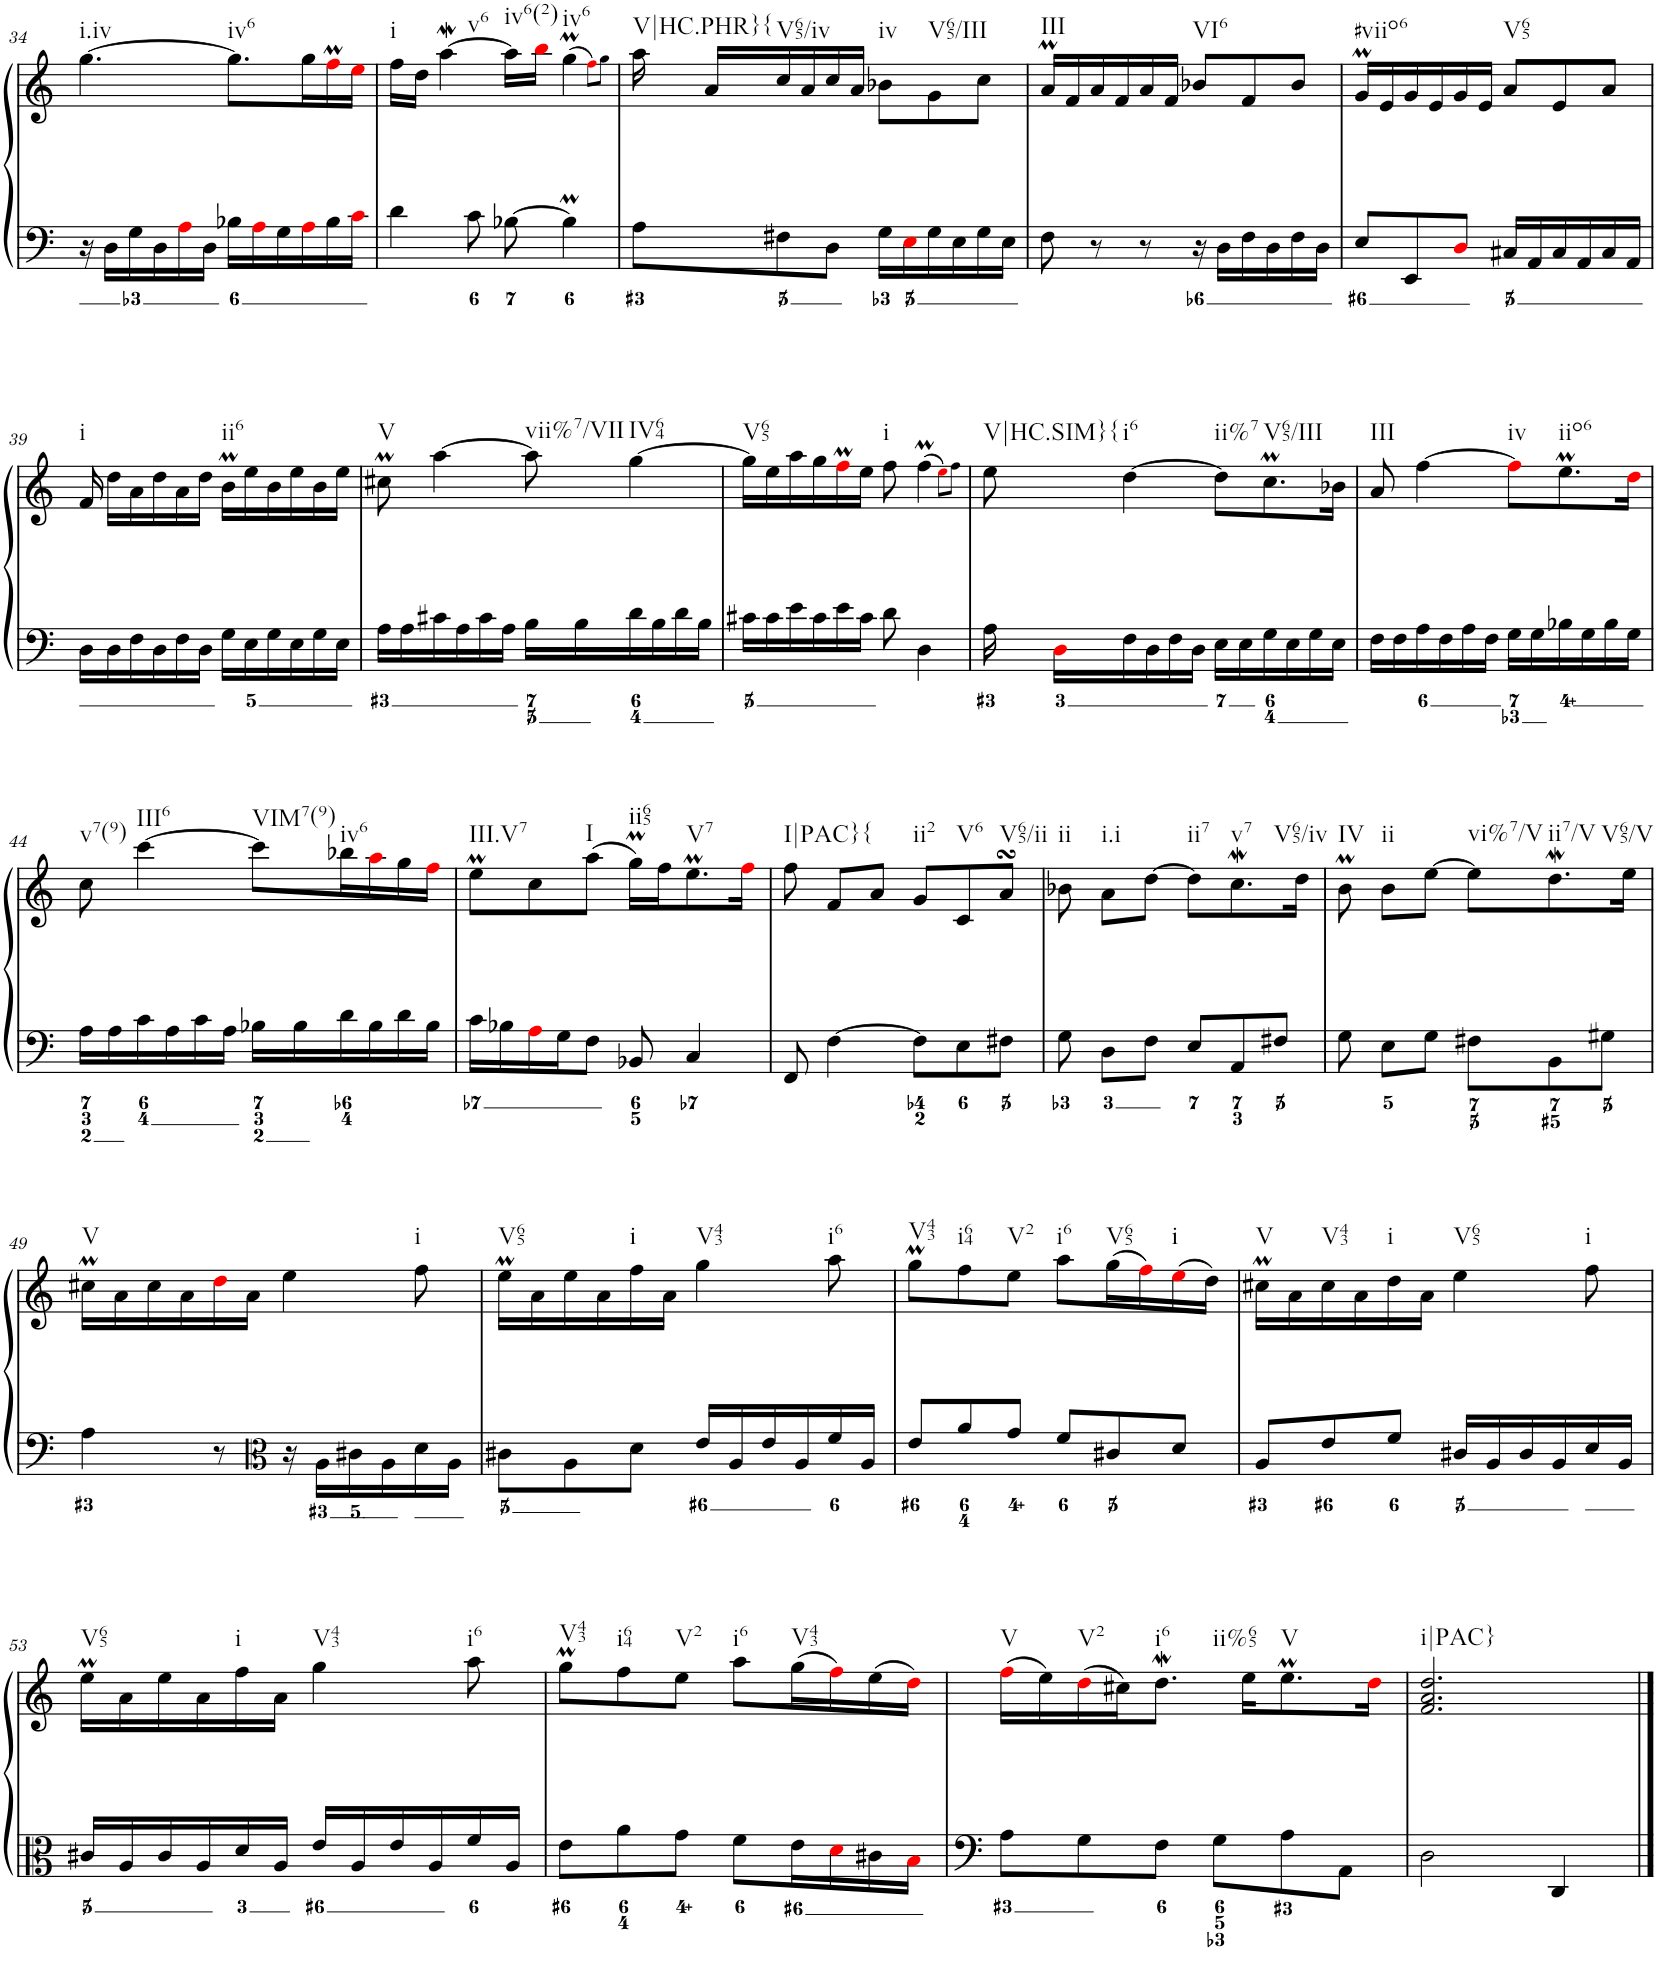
**kern	**kern
*part1	*part1
*staff2	*staff1
*I"Piano	*
*I'Pno.	*
!!LO:PB:g=z
*clefF4	*clefG2
*k[]	*k[]
*M6/8	*M6/8
=34	=34
!	!LO:TX:b:t=i.iv
16r	[4.gg\
16D\LL	.
16G\	.
16D\	.
16Ai\	.
16D\JJ	.
!	!LO:TX:b:t=iv6
16B-X\LL	8.gg\L]
16Ai\	.
16G\	.
16Ai\	16gg\L
16B-\	16ffMi\
16ci\JJ	16eei\JJ
=35	=35
!	!LO:TX:b:t=i
4d\	16ff\LL
.	16dd\JJ
!	!LO:TX:b:t=v6
.	[4aaW\
8c\	.
!	!LO:TX:b:t=iv6(2)
[8B-X\	16aa\LL]
.	16bbi\JJ
!	!LO:TX:b:t=iv6
4B-M\]	(4ggM\
.	8qffi\L)
.	8qgg\J
=36	=36
!	!LO:TX:b:t=V|HC.PHR}{
8A\L	16aa\
.	16a/LL
!	!LO:TX:b:t=V65/iv
8F#X\	16cc/
.	16a/
8D\J	16cc/
.	16a/JJ
!	!LO:TX:b:t=iv
16G\LL	8b-X\L
16Ei\	.
!	!LO:TX:b:t=V65/III
16G\	8g\
16E\	.
16G\	8cc\J
16E\JJ	.
=37	=37
!	!LO:TX:b:t=III
8F\	16aM/LL
.	16f/
8r	16a/
.	16f/
8r	16a/
.	16f/JJ
!	!LO:TX:b:t=VI6
16r	8b-X/L
16D\LL	.
16F\	8f/
16D\	.
16F\	8b-/J
16D\JJ	.
=38	=38
!	!LO:TX:b:t=#viio6
8E/L	16gM/LL
.	16e/
8EE/	16g/
.	16e/
8Di/J	16g/
.	16e/JJ
!	!LO:TX:b:t=V65
16C#X/LL	8a/L
16AA/	.
16C#/	8e/
16AA/	.
16C#/	8a/J
16AA/JJ	.
!!LO:LB:g=z
=39	=39
!	!LO:TX:b:t=i
16D\LL	16f/
16D\	16dd\LL
16F\	16a\
16D\	16dd\
16F\	16a\
16D\JJ	16dd\JJ
!	!LO:TX:b:t=ii6
16G\LL	16bm\LL
16E\	16ee\
16G\	16b\
16E\	16ee\
16G\	16b\
16E\JJ	16ee\JJ
=40	=40
!	!LO:TX:b:t=V
16A\LL	8cc#Xm\
16A\	.
16c#X\	[4aa\
16A\	.
16c#\	.
16A\JJ	.
!	!LO:TX:b:t=vii%7/VII
16B\LL	8aa\]
16B\	.
!	!LO:TX:b:t=IV64
16d\	[4gg\
16B\	.
16d\	.
16B\JJ	.
=41	=41
!	!LO:TX:b:t=V65
16c#X\LL	16gg\LL]
16c#\	16ee\
16e\	16aa\
16c#\	16gg\
16e\	16ffMi\
16c#\JJ	16ee\JJ
!	!LO:TX:b:t=i
8d\	8ff\
4D\	(4ffM\
.	8qeei\L)
.	8qff\J
=42	=42
!	!LO:TX:b:t=V|HC.SIM}{
16A\	8ee\
16Di\LL	.
!	!LO:TX:b:t=i6
16F\	[4dd\
16D\	.
16F\	.
16D\JJ	.
!	!LO:TX:b:t=ii%7
16E\LL	8dd\L]
16E\	.
!	!LO:TX:b:t=V65/III
16G\	8.ccM\
16E\	.
16G\	.
16E\JJ	16b-X\Jk
=43	=43
!	!LO:TX:b:t=III
16F\LL	8a/
16F\	.
16A\	[4ff\
16F\	.
16A\	.
16F\JJ	.
!	!LO:TX:b:t=iv
16G\LL	8ffi\L]
16G\	.
!	!LO:TX:b:t=iio6
16B-X\	8.eem\
16G\	.
16B-\	.
16G\JJ	16ddi\Jk
!!LO:LB:g=z
=44	=44
!	!LO:TX:b:t=v7(9)
16A\LL	8cc\
16A\	.
!	!LO:TX:b:t=III6
16c\	[4ccc\
16A\	.
16c\	.
16A\JJ	.
!	!LO:TX:b:t=VIM7(9)
16B-X\LL	8ccc\L]
16B-\	.
!	!LO:TX:b:t=iv6
16d\	16bb-X\L
16B-\	16aai\
16d\	16gg\
16B-\JJ	16ffi\JJ
=45	=45
!	!LO:TX:b:t=III.V7
16c\LL	8eem\L
16B-X\	.
16Ai\	8cc\
16G\J	.
!	!LO:TX:b:t=I
8F\J	(8aa\J
!	!LO:TX:b:t=ii65
8BB-X/	16ggM\LL)
.	16ff\J
!	!LO:TX:b:t=V7
4C/	8.eem\
.	16ffi\Jk
=46	=46
!	!LO:TX:b:t=I|PAC}{
8FF/	8ff\
[4F\	8f/L
.	8a/J
!	!LO:TX:b:t=ii2
8F\L]	8g/L
!	!LO:TX:b:t=V6
8E\	8c/
!	!LO:TX:b:t=V65/ii
8F#X\J	8asSSS/J
=47	=47
!	!LO:TX:b:t=ii
8G\	8b-X\
!	!LO:TX:b:t=i.i
8D\L	8a\L
8F\J	[8dd\J
!	!LO:TX:b:t=ii7
8E/L	8dd\L]
!	!LO:TX:b:t=v7
!	!LO:TX:b:t=V65/iv
8AA/	8.ccw\
8F#X/J	.
.	16dd\Jk
=48	=48
!	!LO:TX:b:t=IV
8G\	8bm\
!	!LO:TX:b:t=ii
8E\L	8b\L
8G\J	[8ee\J
!	!LO:TX:b:t=vi%7/V
8F#X\L	8ee\L]
!	!LO:TX:b:t=ii7/V
!	!LO:TX:b:t=V65/V
8BB\	8.ddW\
8G#X\J	.
.	16ee\Jk
!!LO:LB:g=z
=49	=49
!	!LO:TX:b:t=V
4A\	16cc#Xm\LL
.	16a\
.	16cc#\
.	16a\
8r	16ddi\
.	16a\JJ
*clefC3	*
16r	4ee\
16A\LL	.
16c#X\	.
16A\	.
!	!LO:TX:b:t=i
16d\	8ff\
16A\JJ	.
=50	=50
!	!LO:TX:b:t=V65
8c#X\L	16eem\LL
.	16a\
8A\	16ee\
.	16a\
!	!LO:TX:b:t=i
8d\J	16ff\
.	16a\JJ
!	!LO:TX:b:t=V43
16e/LL	4gg\
16A/	.
16e/	.
16A/	.
!	!LO:TX:b:t=i6
16f/	8aa\
16A/JJ	.
=51	=51
!	!LO:TX:b:t=V43
8e/L	8ggM\L
!	!LO:TX:b:t=i64
8a/	8ff\
!	!LO:TX:b:t=V2
8g/J	8ee\J
!	!LO:TX:b:t=i6
8f/L	8aa\L
!	!LO:TX:b:t=V65
8c#X/	(16gg\L
.	16ffi\)
!	!LO:TX:b:t=i
8d/J	(16eei\
.	16dd\JJ)
=52	=52
!	!LO:TX:b:t=V
8A/L	16cc#Xm\LL
.	16a\
!	!LO:TX:b:t=V43
8e/	16cc#\
.	16a\
!	!LO:TX:b:t=i
8f/J	16dd\
.	16a\JJ
!	!LO:TX:b:t=V65
16c#X/LL	4ee\
16A/	.
16c#/	.
16A/	.
!	!LO:TX:b:t=i
16d/	8ff\
16A/JJ	.
!!LO:LB:g=z
=53	=53
!	!LO:TX:b:t=V65
16c#X/LL	16eem\LL
16A/	16a\
16c#/	16ee\
16A/	16a\
!	!LO:TX:b:t=i
16d/	16ff\
16A/JJ	16a\JJ
!	!LO:TX:b:t=V43
16e/LL	4gg\
16A/	.
16e/	.
16A/	.
!	!LO:TX:b:t=i6
16f/	8aa\
16A/JJ	.
=54	=54
!	!LO:TX:b:t=V43
8e\L	8ggM\L
!	!LO:TX:b:t=i64
8a\	8ff\
!	!LO:TX:b:t=V2
8g\J	8ee\J
!	!LO:TX:b:t=i6
8f\L	8aa\L
!	!LO:TX:b:t=V43
16e\L	(16gg\L
16di\	16ffi\)
16c#X\	(16ee\
16Bi\JJ	16ddi\JJ)
=55	=55
!	!LO:TX:b:t=V
8A\L	(16ffi\LL
.	16ee\)
!	!LO:TX:b:t=V2
8G\	(16ddi\
.	16cc#X\J)
!	!LO:TX:b:t=i6
!	!LO:TX:b:t=ii%65
8F\J	8.ddW\J
8G\L	.
.	16ee\KL
!	!LO:TX:b:t=V
8A\	8.eem\
8AA\J	.
.	16ddi\Jk
=56	=56
!	!LO:TX:b:t=i|PAC}
2D\	2.f/ 2.a/ 2.dd/
4DD/	.
==	==
*-	*-
